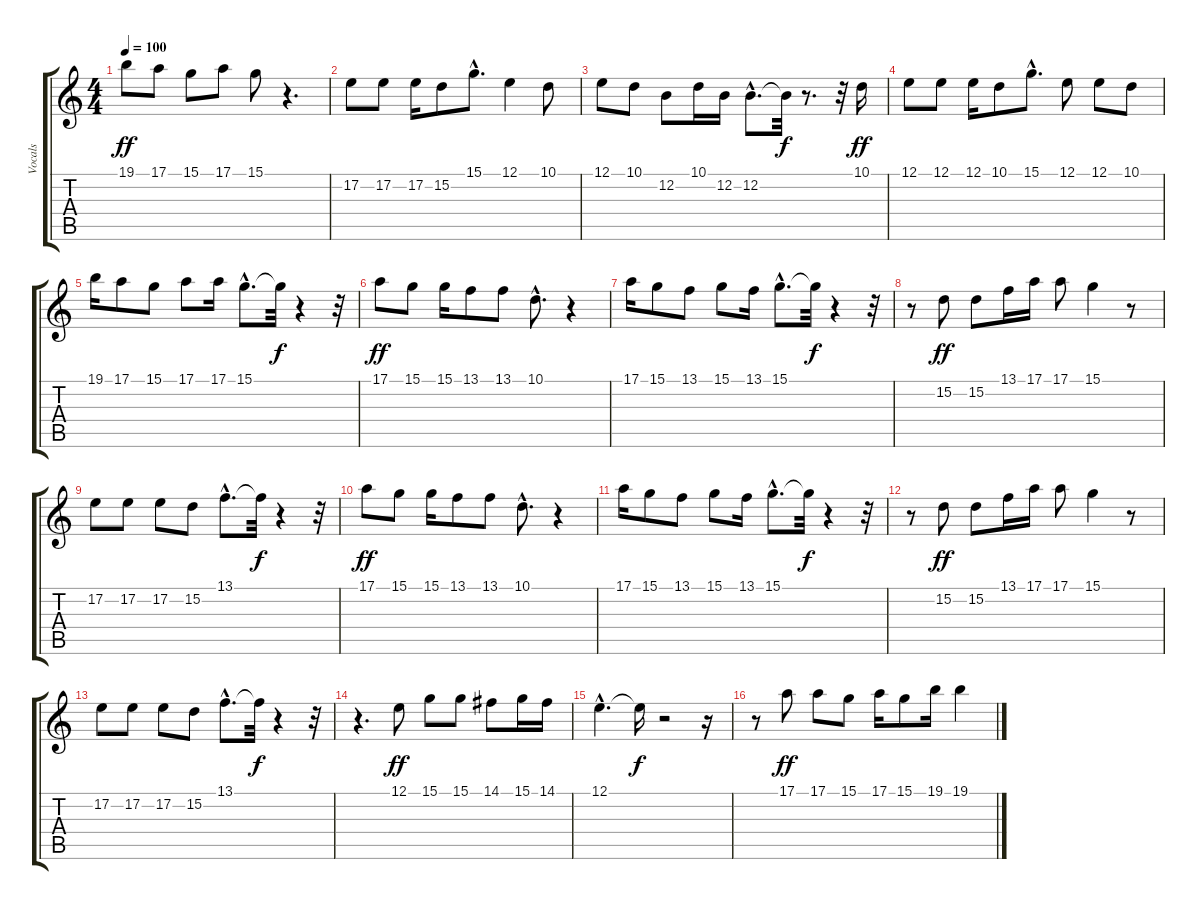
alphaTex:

\track ("Vocals" "Vocals") {instrument voiceoohs}
\staff {score tabs}
\tuning (E4 B3 G3 D3 A2 E2) {hide}
\ts (4 4)
\tempo 100
\clef g2
\ks c
19.1.8{dy ff} 17.1.8 15.1.8 17.1.8 15.1.8 r.4{d} |
17.2.8 17.2.8 17.2.16 15.2.8 15.1{hac}.8{d} 12.1.4 10.1.8 |
12.1.8 10.1.8 12.2.8 10.1.16 12.2.16 12.2{hac}.8{d} 12.2{t}.32{dy f} r.8{d} r.32 10.1.16{dy ff} |
12.1.8 12.1.8 12.1.16 10.1.8 15.1{hac}.8{d} 12.1.8 12.1.8 10.1.8 |
19.1.16 17.1.8 15.1.8 17.1.8 17.1.16 15.1{hac}.8{d} 15.1{t}.32{dy f} r.4 r.32 |
17.1.8{dy ff} 15.1.8 15.1.16 13.1.8 13.1.8 10.1{hac}.8{d} r.4 |
17.1.16 15.1.8 13.1.8 15.1.8 13.1.16 15.1{hac}.8{d} 15.1{t}.32{dy f} r.4 r.32 |
r.8 15.2.8{dy ff} 15.2.8 13.1.16 17.1.16 17.1.8 15.1.4 r.8 |
17.2.8 17.2.8 17.2.8 15.2.8 13.1{hac}.8{d} 13.1{t}.32{dy f} r.4 r.32 |
17.1.8{dy ff} 15.1.8 15.1.16 13.1.8 13.1.8 10.1{hac}.8{d} r.4 |
17.1.16 15.1.8 13.1.8 15.1.8 13.1.16 15.1{hac}.8{d} 15.1{t}.32{dy f} r.4 r.32 |
r.8 15.2.8{dy ff} 15.2.8 13.1.16 17.1.16 17.1.8 15.1.4 r.8 |
17.2.8 17.2.8 17.2.8 15.2.8 13.1{hac}.8{d} 13.1{t}.32{dy f} r.4 r.32 |
r.4{d} 12.1.8{dy ff} 15.1.8 15.1.8 14.1.8 15.1.16 14.1.16 |
12.1{hac}.4{d} 12.1{t}.16{dy f} r.2 r.16 |
r.8 17.1.8{dy ff} 17.1.8 15.1.8 17.1.16 15.1.8 19.1.16 19.1.4
